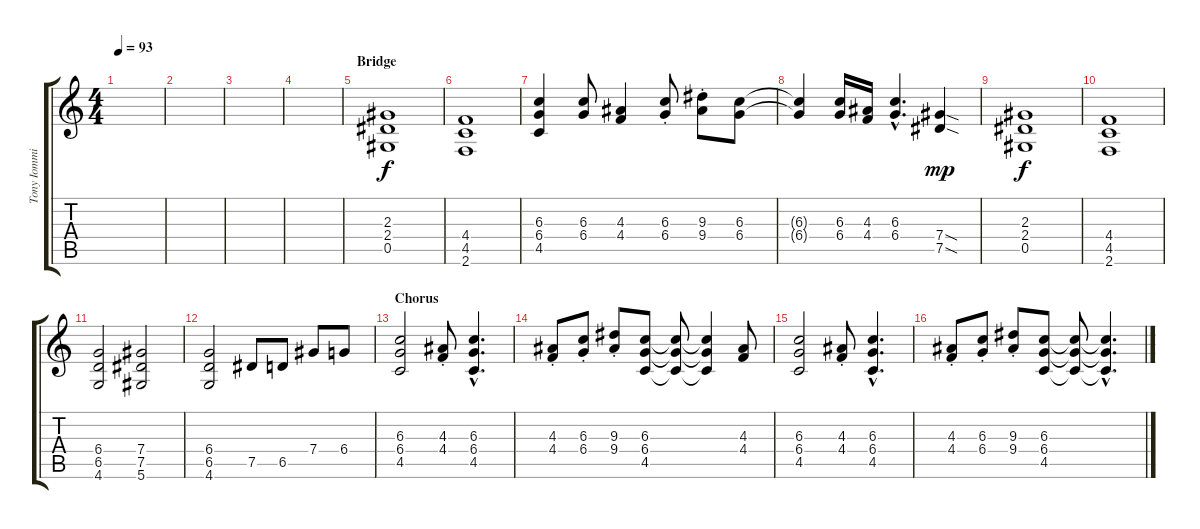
\track ("Tony Iommi" "Tony Iommi") {instrument distortionguitar}
\staff {score tabs}
\tuning (Eb4 Bb3 Gb3 Db3 Ab2 Eb2) {hide}
\ts (4 4)
\tempo 93
\clef g2
\ks c
|
|
|
|
\section ("" "Bridge")
(2.3 2.4 0.5).1{volume 13} |
(4.4 4.5 2.6).1 |
(6.3 6.4 4.5).4 (6.3 6.4).8 (4.3 4.4).4 (6.3{st} 6.4{st}).8 (9.3{st} 9.4{st}).8 (6.3 6.4).8 |
(6.3{t} 6.4{t}).4 (6.3 6.4).16 (4.3 4.4).16 (6.3{hac} 6.4{hac}).4{d} (7.4{sod} 7.5{sod}).4{dy mp} |
(2.3 2.4 0.5).1{dy f} |
(4.4 4.5 2.6).1 |
(6.4 6.5 4.6).2 (7.4 7.5 5.6).2 |
(6.4 6.5 4.6).2 7.5.8 6.5.8 7.4.8 6.4.8 |
\section ("" "Chorus")
(6.3 6.4 4.5).2 (4.3{st} 4.4{st}).8 (6.3{hac} 6.4{hac} 4.5{hac}).4{d} |
(4.3{st} 4.4{st}).8 (6.3{st} 6.4{st}).8 (9.3{st} 9.4{st}).8 (6.3 6.4 4.5).8 (6.3{t} 6.4{t} 4.5{t}).8 (6.3{t} 6.4{t} 4.5{t}).4 (4.3 4.4).8 |
(6.3 6.4 4.5).2 (4.3{st} 4.4{st}).8 (6.3{hac} 6.4{hac} 4.5{hac}).4{d} |
(4.3{st} 4.4{st}).8 (6.3{st} 6.4{st}).8 (9.3{st} 9.4{st}).8 (6.3 6.4 4.5).8 (6.3{t} 6.4{t} 4.5{t}).8 (6.3{hac t} 6.4{hac t} 4.5{hac t}).4{d}
